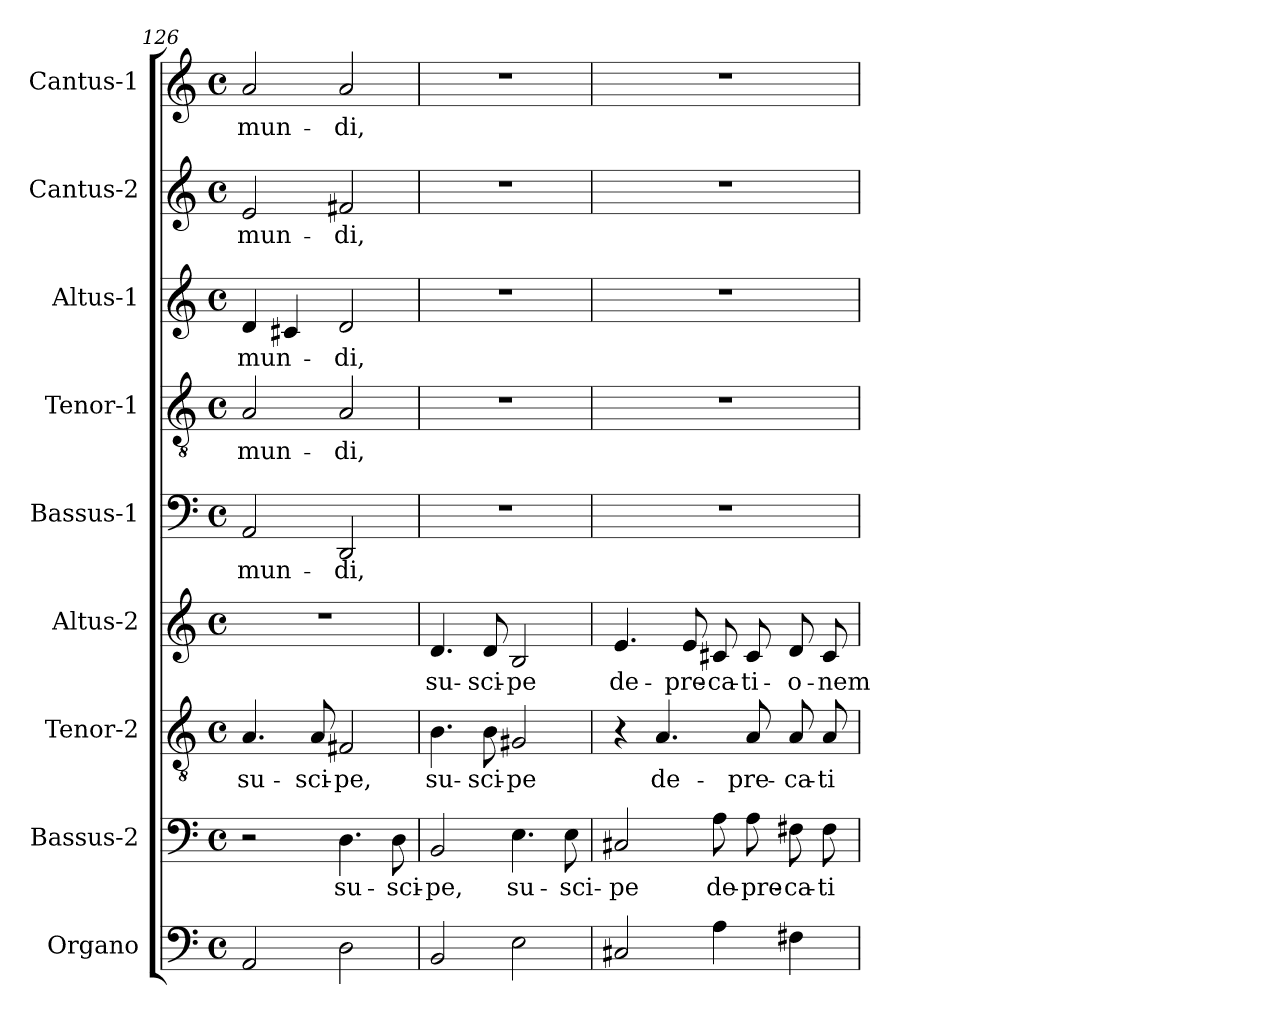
**kern	**kern	**text	**kern	**text	**kern	**text	**kern	**text	**kern	**text	**kern	**text	**kern	**text	**kern	**text
*part9	*part8	*part8	*part7	*part7	*part6	*part6	*part5	*part5	*part4	*part4	*part3	*part3	*part2	*part2	*part1	*part1
*staff9	*staff8	*staff8	*staff7	*staff7	*staff6	*staff6	*staff5	*staff5	*staff4	*staff4	*staff3	*staff3	*staff2	*staff2	*staff1	*staff1
*I"Organo	*I"Bassus-2	*	*I"Tenor-2	*	*I"Altus-2	*	*I"Bassus-1	*	*I"Tenor-1	*	*I"Altus-1	*	*I"Cantus-2	*	*I"Cantus-1	*
*I'Og	*I'B2	*	*	*	*I'A2	*	*I'B1	*	*I'T1	*	*I'A1	*	*I'C2	*	*I'C1	*
*clefF4	*clefF4	*	*clefGv2	*	*clefG2	*	*clefF4	*	*clefGv2	*	*clefG2	*	*clefG2	*	*clefG2	*
*k[]	*k[]	*	*k[]	*	*k[]	*	*k[]	*	*k[]	*	*k[]	*	*k[]	*	*k[]	*
*C:	*C:	*	*C:	*	*C:	*	*C:	*	*C:	*	*C:	*	*C:	*	*C:	*
*M4/4	*M4/4	*	*M4/4	*	*M4/4	*	*M4/4	*	*M4/4	*	*M4/4	*	*M4/4	*	*M4/4	*
*met(c)	*met(c)	*	*met(c)	*	*met(c)	*	*met(c)	*	*met(c)	*	*met(c)	*	*met(c)	*	*met(c)	*
=126	=126	=126	=126	=126	=126	=126	=126	=126	=126	=126	=126	=126	=126	=126	=126	=126
!	!	!	!	!LO:LY:b	!	!	!	!	!	!	!	!	!	!	!	!
!	!	!	!	!	!	!	!	!LO:LY:b	!	!	!	!	!	!	!	!
!	!	!	!	!	!	!	!	!	!	!LO:LY:b	!	!	!	!	!	!
!	!	!	!	!	!	!	!	!	!	!	!	!LO:LY:b	!	!	!	!
!	!	!	!	!	!	!	!	!	!	!	!	!	!	!LO:LY:b	!	!
!	!	!	!	!	!	!	!	!	!	!	!	!	!	!	!	!LO:LY:b
2AA/	2r	.	4.A/	su-	1r	.	2AA/	mun-	2A/	mun-	4d/	mun-	2e/	mun-	2a/	mun-
.	.	.	.	.	.	.	.	.	.	.	4c#X/	.	.	.	.	.
!	!	!	!	!LO:LY:b	!	!	!	!	!	!	!	!	!	!	!	!
.	.	.	8A/	-sci-	.	.	.	.	.	.	.	.	.	.	.	.
!	!	!LO:LY:b	!	!	!	!	!	!	!	!	!	!	!	!	!	!
!	!	!	!	!LO:LY:b	!	!	!	!	!	!	!	!	!	!	!	!
!	!	!	!	!	!	!	!	!LO:LY:b	!	!	!	!	!	!	!	!
!	!	!	!	!	!	!	!	!	!	!LO:LY:b	!	!	!	!	!	!
!	!	!	!	!	!	!	!	!	!	!	!	!LO:LY:b	!	!	!	!
!	!	!	!	!	!	!	!	!	!	!	!	!	!	!LO:LY:b	!	!
!	!	!	!	!	!	!	!	!	!	!	!	!	!	!	!	!LO:LY:b
2D\	4.D\	su-	2F#X/	-pe,	.	.	2DD/	-di,	2A/	-di,	2d/	-di,	2f#X/	-di,	2a/	-di,
!	!	!LO:LY:b	!	!	!	!	!	!	!	!	!	!	!	!	!	!
.	8D\	-sci-	.	.	.	.	.	.	.	.	.	.	.	.	.	.
=127	=127	=127	=127	=127	=127	=127	=127	=127	=127	=127	=127	=127	=127	=127	=127	=127
!	!	!LO:LY:b	!	!	!	!	!	!	!	!	!	!	!	!	!	!
!	!	!	!	!LO:LY:b	!	!	!	!	!	!	!	!	!	!	!	!
!	!	!	!	!	!	!LO:LY:b	!	!	!	!	!	!	!	!	!	!
2BB/	2BB/	-pe,	4.B\	su-	4.d/	su-	1r	.	1r	.	1r	.	1r	.	1r	.
!	!	!	!	!LO:LY:b	!	!	!	!	!	!	!	!	!	!	!	!
!	!	!	!	!	!	!LO:LY:b	!	!	!	!	!	!	!	!	!	!
.	.	.	8B\	-sci-	8d/	-sci-	.	.	.	.	.	.	.	.	.	.
!	!	!LO:LY:b	!	!	!	!	!	!	!	!	!	!	!	!	!	!
!	!	!	!	!LO:LY:b	!	!	!	!	!	!	!	!	!	!	!	!
!	!	!	!	!	!	!LO:LY:b	!	!	!	!	!	!	!	!	!	!
2E\	4.E\	su-	2G#X/	-pe	2B/	-pe	.	.	.	.	.	.	.	.	.	.
!	!	!LO:LY:b	!	!	!	!	!	!	!	!	!	!	!	!	!	!
.	8E\	-sci-	.	.	.	.	.	.	.	.	.	.	.	.	.	.
=128	=128	=128	=128	=128	=128	=128	=128	=128	=128	=128	=128	=128	=128	=128	=128	=128
!	!	!LO:LY:b	!	!	!	!	!	!	!	!	!	!	!	!	!	!
!	!	!	!	!	!	!LO:LY:b	!	!	!	!	!	!	!	!	!	!
2C#X/	2C#X/	-pe	4r	.	4.e/	de-	1r	.	1r	.	1r	.	1r	.	1r	.
!	!	!	!	!LO:LY:b	!	!	!	!	!	!	!	!	!	!	!	!
.	.	.	4.A/	de-	.	.	.	.	.	.	.	.	.	.	.	.
!	!	!	!	!	!	!LO:LY:b	!	!	!	!	!	!	!	!	!	!
.	.	.	.	.	8e/	-pre-	.	.	.	.	.	.	.	.	.	.
!	!	!LO:LY:b	!	!	!	!	!	!	!	!	!	!	!	!	!	!
!	!	!	!	!	!	!LO:LY:b	!	!	!	!	!	!	!	!	!	!
4A\	8A\	de-	.	.	8c#X/	-ca-	.	.	.	.	.	.	.	.	.	.
!	!	!LO:LY:b	!	!	!	!	!	!	!	!	!	!	!	!	!	!
!	!	!	!	!LO:LY:b	!	!	!	!	!	!	!	!	!	!	!	!
!	!	!	!	!	!	!LO:LY:b	!	!	!	!	!	!	!	!	!	!
.	8A\	-pre-	8A/	-pre-	8c#/	-ti-	.	.	.	.	.	.	.	.	.	.
!	!	!LO:LY:b	!	!	!	!	!	!	!	!	!	!	!	!	!	!
!	!	!	!	!LO:LY:b	!	!	!	!	!	!	!	!	!	!	!	!
!	!	!	!	!	!	!LO:LY:b	!	!	!	!	!	!	!	!	!	!
4F#X\	8F#X\	-ca-	8A/	-ca-	8d/	-o-	.	.	.	.	.	.	.	.	.	.
!	!	!LO:LY:b	!	!	!	!	!	!	!	!	!	!	!	!	!	!
!	!	!	!	!LO:LY:b	!	!	!	!	!	!	!	!	!	!	!	!
!	!	!	!	!	!	!LO:LY:b	!	!	!	!	!	!	!	!	!	!
.	8F#\	-ti-	8A/	-ti-	8c#/	-nem	.	.	.	.	.	.	.	.	.	.
=	=	=	=	=	=	=	=	=	=	=	=	=	=	=	=	=
*-	*-	*-	*-	*-	*-	*-	*-	*-	*-	*-	*-	*-	*-	*-	*-	*-
